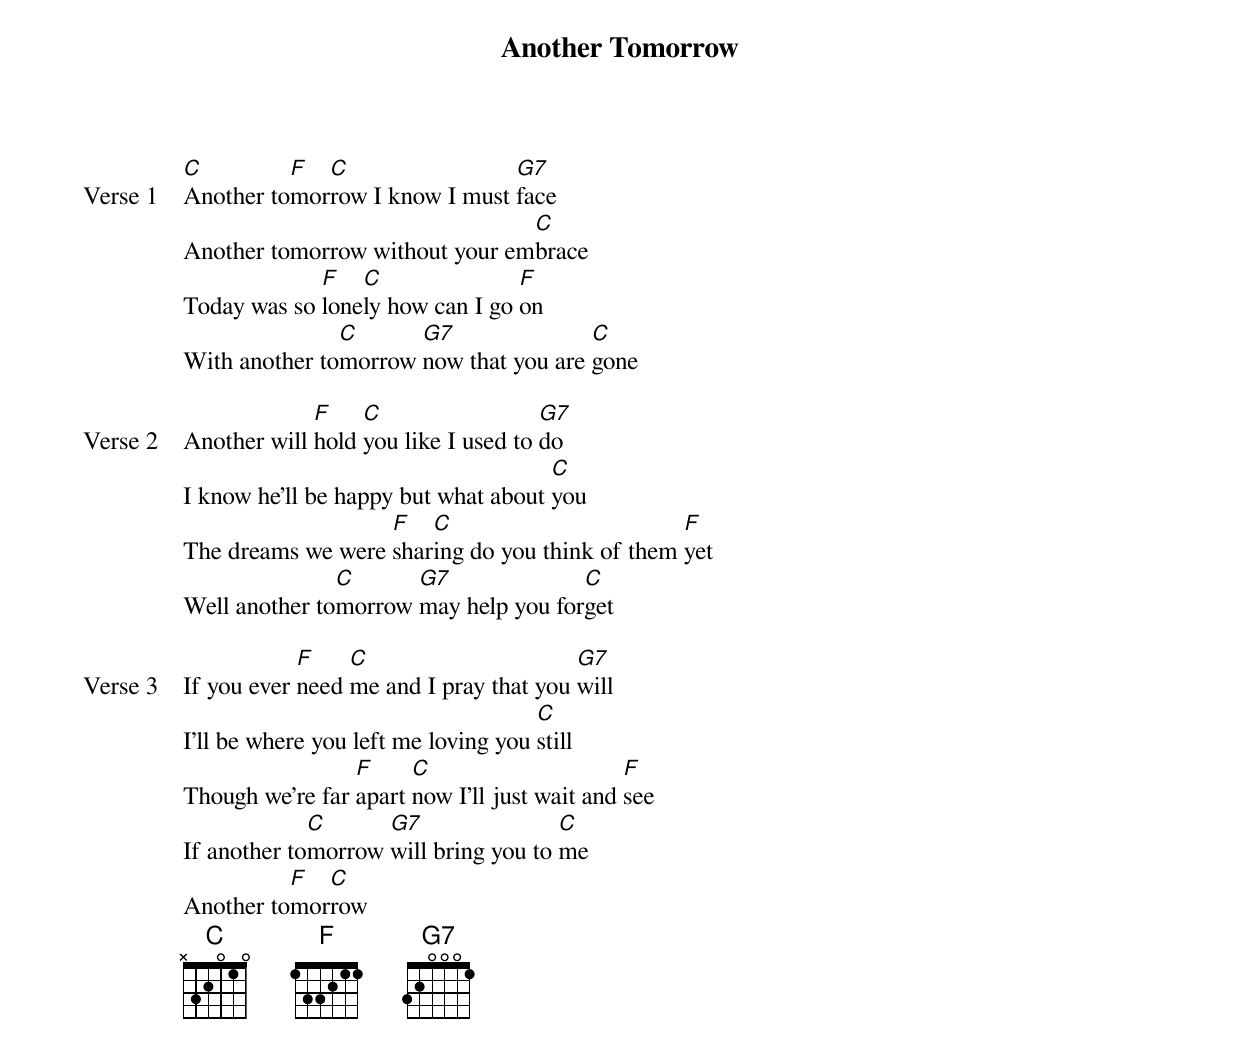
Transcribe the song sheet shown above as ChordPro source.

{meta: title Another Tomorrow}
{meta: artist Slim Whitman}
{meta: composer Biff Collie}
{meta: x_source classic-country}
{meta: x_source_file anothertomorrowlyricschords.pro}
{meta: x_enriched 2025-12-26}

{start_of_verse: Verse 1}
[C]Another to[F]mor[C]row I know I must [G7]face
Another tomorrow without your em[C]brace
Today was so [F]lone[C]ly how can I go [F]on
With another to[C]morrow [G7]now that you are [C]gone
{end_of_verse}

{start_of_verse: Verse 2}
Another will [F]hold [C]you like I used to [G7]do
I know he'll be happy but what about [C]you
The dreams we were [F]shar[C]ing do you think of them [F]yet
Well another to[C]morrow [G7]may help you for[C]get
{end_of_verse}

{start_of_verse: Verse 3}
If you ever [F]need [C]me and I pray that you [G7]will
I'll be where you left me loving you [C]still
Though we're far [F]apart [C]now I'll just wait and [F]see
If another to[C]morrow [G7]will bring you to [C]me
Another to[F]mor[C]row
{end_of_verse}
